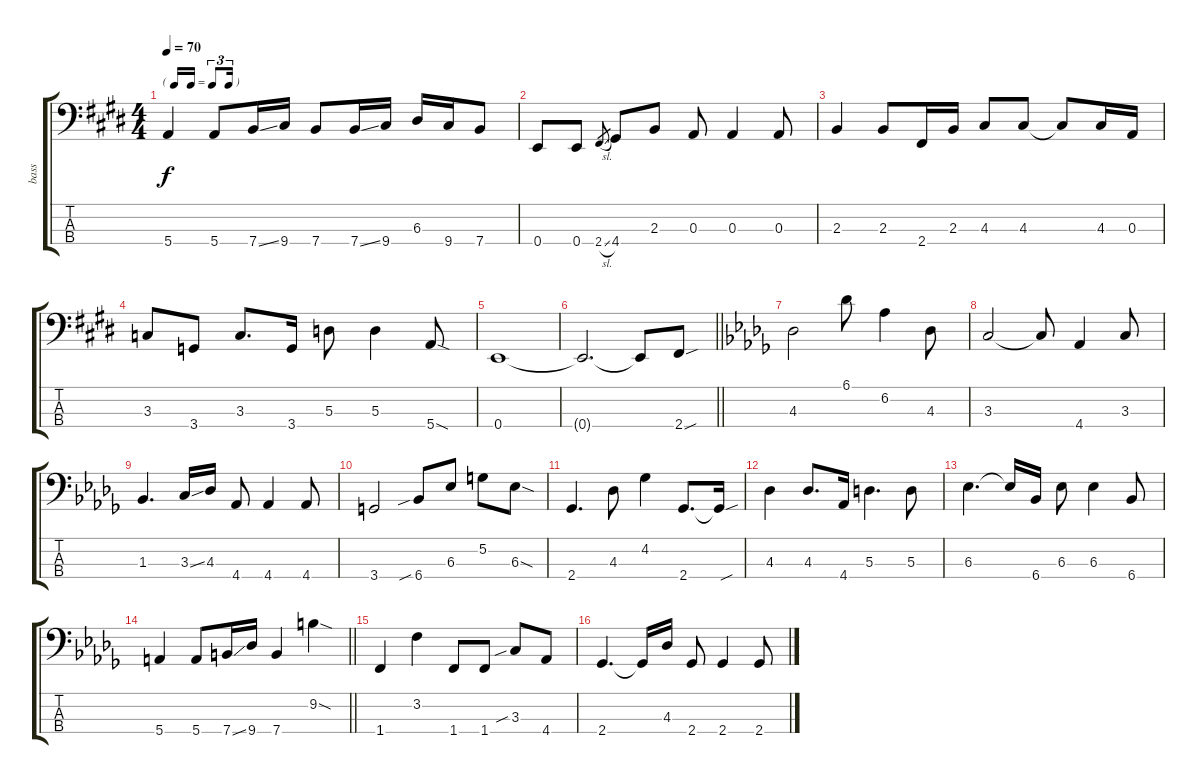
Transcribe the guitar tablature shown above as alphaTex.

\track ("bass" "bass") {instrument electricbasspick}
\staff {score tabs}
\tuning (G2 D2 A1 E1) {hide}
\ts (4 4)
\tf triplet16th
\tempo 70
\clef f4
\ks e
5.4.4{dy f} 5.4.8 7.4{ss}.16 9.4.16 7.4.8 7.4{ss}.16 9.4.16 6.3.16 9.4.16 7.4.8 |
0.4.8 0.4.8 2.4{sl}.8{gr} 4.4.8 2.3.8 0.3.8 0.3.4 0.3.8 |
2.3.4 2.3.8 2.4.16 2.3.16 4.3.8 4.3.8 4.3{t}.8 4.3.16 0.3.16 |
3.3.8 3.4.8 3.3.8{d} 3.4.16 5.3.8 5.3.4 5.4{sod}.8 |
0.4.1 |
\barLineRight lightlight
0.4{t}.2{d} 0.4{t}.8 2.4{sou}.8 |
\section ("" "")
\ks db
4.3.2 6.1.8 6.2.4 4.3.8 |
3.3.2 3.3{t}.8 4.4.4 3.3.8 |
1.3.4{d} 3.3{ss}.16 4.3.16 4.4.8 4.4.4 4.4.8 |
3.4.2 6.4{sib}.8 6.3.8 5.2.8 6.3{sod}.8 |
2.4.4{d} 4.3.8 4.2.4 2.4.8{d} 2.4{sou t}.16 |
4.3.4 4.3.8{d} 4.4.16 5.3.4{d} 5.3.8 |
6.3.4{d} 6.3{t}.16 6.4.16 6.3.8 6.3.4 6.4.8 |
\barLineRight lightlight
5.4.4 5.4.8 7.4{ss}.16 9.4.16 7.4.4 9.2{sod}.4 |
\section ("" "")
1.4.4 3.2.4 1.4.8 1.4.8 3.3{sib}.8 4.4.8 |
2.4.4{d} 2.4{t}.16 4.3.16 2.4.8 2.4.4 2.4.8
